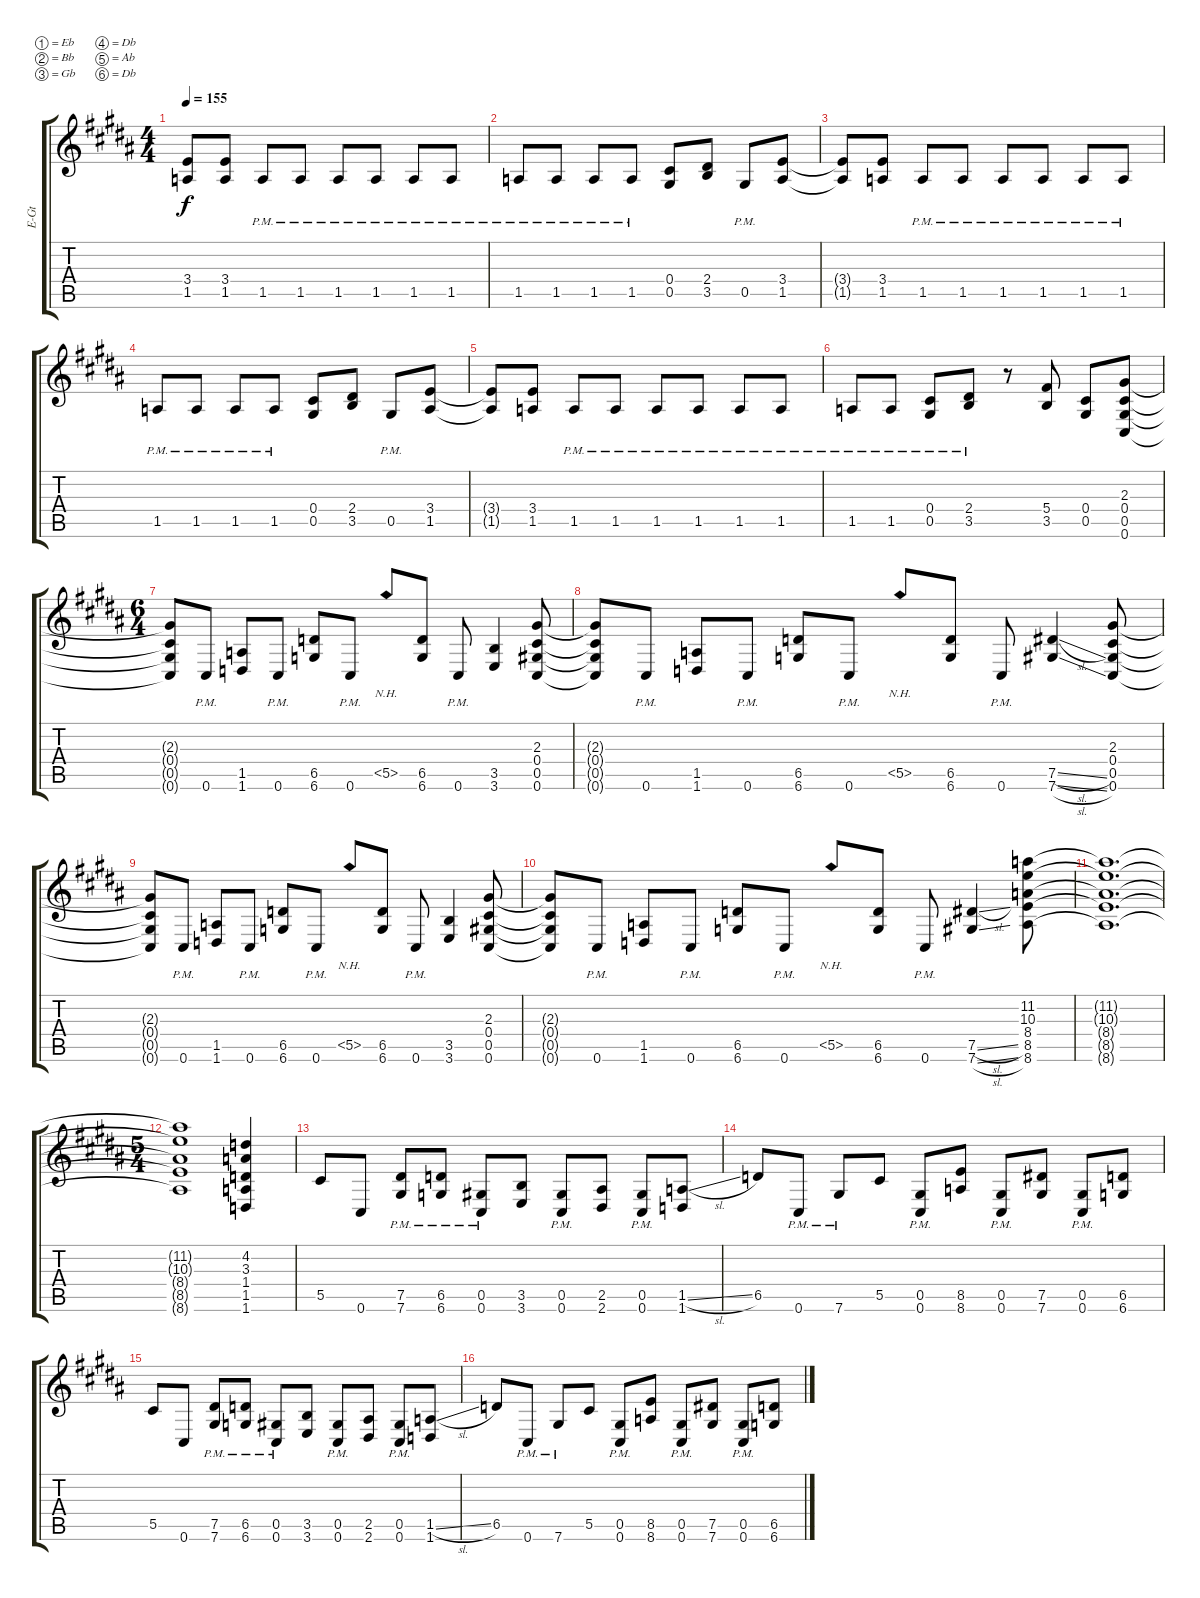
\bracketExtendMode groupsimilarinstruments
\otherSystemsTrackNameOrientation horizontal
\track ("Electric Guitar 1" "E-Gt") {instrument distortionguitar}
\staff {score tabs}
\tuning (Eb4 Bb3 Gb3 Db3 Ab2 Db2)
\ts (4 4)
\tempo 155
\clef g2
\ks b
(3.4{t acc forcenatural} 1.5{t acc b}).8{dy f beam Up} (1.5{acc b} 3.4{acc forcenatural}).8{beam Up} 1.5{pm acc b}.8{beam Up} 1.5{pm acc b}.8{beam Up} 1.5{pm acc b}.8{beam Up} 1.5{pm acc b}.8{beam Up} 1.5{pm acc b}.8{beam Up} 1.5{pm acc b}.8{beam Up} |
1.5{pm acc b}.8{beam Up} 1.5{pm acc b}.8{beam Up} 1.5{pm acc b}.8{beam Up} 1.5{pm acc b}.8{beam Up} (0.5{acc forcenatural} 0.4{acc forcenatural}).8{beam Up} (3.5{acc forcenatural} 2.4{acc forcenatural}).8{beam Up} 0.5{pm acc forcenatural}.8{beam Up} (1.5{acc b} 3.4{acc forcenatural}).8{beam Up} |
(3.4{t acc forcenatural} 1.5{t acc b}).8{beam Up} (1.5{acc b} 3.4{acc forcenatural}).8{beam Up} 1.5{pm acc b}.8{beam Up} 1.5{pm acc b}.8{beam Up} 1.5{pm acc b}.8{beam Up} 1.5{pm acc b}.8{beam Up} 1.5{pm acc b}.8{beam Up} 1.5{pm acc b}.8{beam Up} |
1.5{pm acc b}.8{beam Up} 1.5{pm acc b}.8{beam Up} 1.5{pm acc b}.8{beam Up} 1.5{pm acc b}.8{beam Up} (0.5{acc forcenatural} 0.4{acc forcenatural}).8{beam Up} (3.5{acc forcenatural} 2.4{acc forcenatural}).8{beam Up} 0.5{pm acc forcenatural}.8{beam Up} (1.5{acc b} 3.4{acc forcenatural}).8{beam Up} |
(3.4{t acc forcenatural} 1.5{t acc b}).8{beam Up} (1.5{acc b} 3.4{acc forcenatural}).8{beam Up} 1.5{pm acc b}.8{beam Up} 1.5{pm acc b}.8{beam Up} 1.5{pm acc b}.8{beam Up} 1.5{pm acc b}.8{beam Up} 1.5{pm acc b}.8{beam Up} 1.5{pm acc b}.8{beam Up} |
1.5{pm acc b}.8{beam Up} 1.5{pm acc b}.8{beam Up} (0.5{pm acc forcenatural} 0.4{acc forcenatural}).8{beam Up} (3.5{pm acc forcenatural} 2.4{acc forcenatural}).8{beam Up} r.8{beam Up} (3.5{acc forcenatural} 5.4{acc forcenatural}).8{beam Up} (0.4{acc forcenatural} 0.5{acc forcenatural}).8{beam Up} (0.6{acc forcenatural} 0.5{acc forcenatural} 0.4{acc forcenatural} 2.3{acc forcenatural}).8{beam Up} |
\ts (6 4)
(2.3{t acc forcenatural} 0.4{t acc forcenatural} 0.5{t acc forcenatural} 0.6{t acc forcenatural}).8{beam Up} 0.6{pm acc forcenatural}.8{beam Up} (1.6{acc b} 1.5{acc b}).8{beam Up} 0.6{pm acc forcenatural}.8{beam Up} (6.6{acc b} 6.5{acc b}).8{beam Up} 0.6{pm acc forcenatural}.8{beam Up} 5.5{nh acc forcenatural}.8{beam Up} (6.6{acc b} 6.5{acc b}).8{beam Up} 0.6{pm acc forcenatural}.8{beam Up} (3.6{acc forcenatural} 3.5{acc forcenatural}).4{beam Up} (0.5{acc forcenatural} 0.6{acc forcenatural} 0.4{acc forcenatural} 2.3{acc forcenatural}).8{beam Up} |
(2.3{t acc forcenatural} 0.4{t acc forcenatural} 0.5{t acc forcenatural} 0.6{t acc forcenatural}).8{beam Up} 0.6{pm acc forcenatural}.8{beam Up} (1.6{acc b} 1.5{acc b}).8{beam Up} 0.6{pm acc forcenatural}.8{beam Up} (6.6{acc b} 6.5{acc b}).8{beam Up} 0.6{pm acc forcenatural}.8{beam Up} 5.5{nh acc forcenatural}.8{beam Up} (6.6{acc b} 6.5{acc b}).8{beam Up} 0.6{pm acc forcenatural}.8{beam Up} (7.6{sl acc forcenatural} 7.5{sl acc forcenatural}).4{beam Up} (0.5{acc forcenatural} 0.4{acc forcenatural} 0.6{acc forcenatural} 2.3{acc forcenatural}).8{beam Up} |
(2.3{t acc forcenatural} 0.4{t acc forcenatural} 0.5{t acc forcenatural} 0.6{t acc forcenatural}).8{beam Up} 0.6{pm acc forcenatural}.8{beam Up} (1.6{acc b} 1.5{acc b}).8{beam Up} 0.6{pm acc forcenatural}.8{beam Up} (6.6{acc b} 6.5{acc b}).8{beam Up} 0.6{pm acc forcenatural}.8{beam Up} 5.5{nh acc forcenatural}.8{beam Up} (6.6{acc b} 6.5{acc b}).8{beam Up} 0.6{pm acc forcenatural}.8{beam Up} (3.6{acc forcenatural} 3.5{acc forcenatural}).4{beam Up} (0.5{acc forcenatural} 0.6{acc forcenatural} 0.4{acc forcenatural} 2.3{acc forcenatural}).8{beam Up} |
(2.3{t acc forcenatural} 0.4{t acc forcenatural} 0.5{t acc forcenatural} 0.6{t acc forcenatural}).8{beam Up} 0.6{pm acc forcenatural}.8{beam Up} (1.6{acc b} 1.5{acc b}).8{beam Up} 0.6{pm acc forcenatural}.8{beam Up} (6.6{acc b} 6.5{acc b}).8{beam Up} 0.6{pm acc forcenatural}.8{beam Up} 5.5{nh acc forcenatural}.8{beam Up} (6.6{acc b} 6.5{acc b}).8{beam Up} 0.6{pm acc forcenatural}.8{beam Up} (7.6{sl acc forcenatural} 7.5{sl acc forcenatural}).4{beam Up} (8.5{acc forcenatural} 8.6{acc b} 8.4{acc b} 10.3{acc forcenatural} 11.2{acc b}).8{beam Down} |
(8.6{t acc b} 8.5{t acc forcenatural} 8.4{t acc b} 10.3{t acc forcenatural} 11.2{t acc b}).1{d beam Down} |
\ts (5 4)
(8.6{t acc b} 8.5{t acc forcenatural} 8.4{t acc b} 10.3{t acc forcenatural} 11.2{t acc b}).1{beam Down} (1.5{acc b} 1.6{acc b} 1.4{acc b} 3.3{acc b} 4.2{acc b}).4{beam Up} |
5.5{acc forcenatural}.8{beam Up} 0.6{acc forcenatural}.8{beam Up} (7.6{pm acc forcenatural} 7.5{pm acc forcenatural}).8{beam Up} (6.5{pm acc b} 6.6{pm acc b}).8{beam Up} (0.6{pm acc forcenatural} 0.5{pm acc forcenatural}).8{beam Up} (3.6{acc forcenatural} 3.5{acc forcenatural}).8{beam Up} (0.6{pm acc forcenatural} 0.5{pm acc forcenatural}).8{beam Up} (2.6{acc forcenatural} 2.5{acc forcenatural}).8{beam Up} (0.6{pm acc forcenatural} 0.5{pm acc forcenatural}).8{beam Up} (1.5{sl acc b} 1.6{acc b}).8{beam Up} |
6.5{acc b}.8{beam Up} 0.6{pm acc forcenatural}.8{beam Up} 7.6{pm acc forcenatural}.8{beam Up} 5.5{acc forcenatural}.8{beam Up} (0.6{pm acc forcenatural} 0.5{pm acc forcenatural}).8{beam Up} (8.6{acc b} 8.5{acc forcenatural}).8{beam Up} (0.6{pm acc forcenatural} 0.5{pm acc forcenatural}).8{beam Up} (7.6{acc forcenatural} 7.5{acc forcenatural}).8{beam Up} (0.6{pm acc forcenatural} 0.5{pm acc forcenatural}).8{beam Up} (6.5{acc b} 6.6{acc b}).8{beam Up} |
5.5{acc forcenatural}.8{beam Up} 0.6{acc forcenatural}.8{beam Up} (7.6{pm acc forcenatural} 7.5{pm acc forcenatural}).8{beam Up} (6.5{pm acc b} 6.6{pm acc b}).8{beam Up} (0.6{pm acc forcenatural} 0.5{pm acc forcenatural}).8{beam Up} (3.6{acc forcenatural} 3.5{acc forcenatural}).8{beam Up} (0.6{pm acc forcenatural} 0.5{pm acc forcenatural}).8{beam Up} (2.6{acc forcenatural} 2.5{acc forcenatural}).8{beam Up} (0.6{pm acc forcenatural} 0.5{pm acc forcenatural}).8{beam Up} (1.5{sl acc b} 1.6{acc b}).8{beam Up} |
6.5{acc b}.8{beam Up} 0.6{pm acc forcenatural}.8{beam Up} 7.6{pm acc forcenatural}.8{beam Up} 5.5{acc forcenatural}.8{beam Up} (0.6{pm acc forcenatural} 0.5{pm acc forcenatural}).8{beam Up} (8.6{acc b} 8.5{acc forcenatural}).8{beam Up} (0.6{pm acc forcenatural} 0.5{pm acc forcenatural}).8{beam Up} (7.6{acc forcenatural} 7.5{acc forcenatural}).8{beam Up} (0.6{pm acc forcenatural} 0.5{pm acc forcenatural}).8{beam Up} (6.5{acc b} 6.6{acc b}).8{beam Up}
